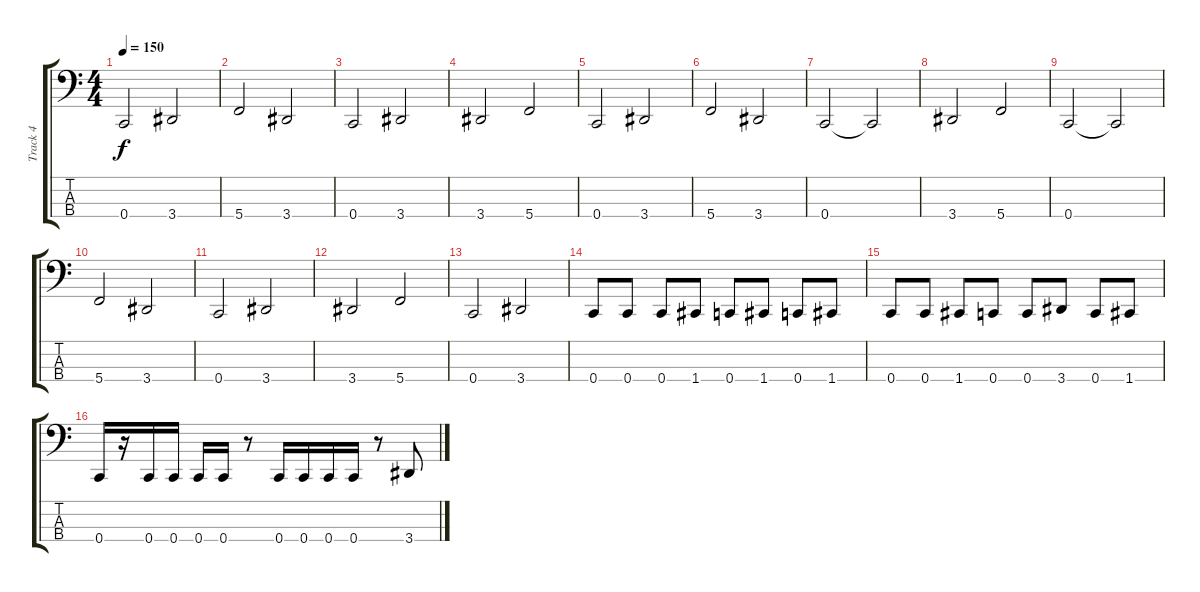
\track ("Track 4" "Track 4") {instrument electricbasspick}
\staff {score tabs}
\tuning (F2 C2 G1 C1) {hide}
\ts (4 4)
\tempo 150
\clef f4
\ks c
0.4.2{dy f} 3.4.2 |
5.4.2 3.4.2 |
0.4.2 3.4.2 |
3.4.2 5.4.2 |
0.4.2 3.4.2 |
5.4.2 3.4.2 |
0.4.2 0.4{t}.2 |
3.4.2 5.4.2 |
0.4.2 0.4{t}.2 |
5.4.2 3.4.2 |
0.4.2 3.4.2 |
3.4.2 5.4.2 |
0.4.2 3.4.2 |
0.4.8 0.4.8 0.4.8 1.4.8 0.4.8 1.4.8 0.4.8 1.4.8 |
0.4.8 0.4.8 1.4.8 0.4.8 0.4.8 3.4.8 0.4.8 1.4.8 |
0.4.16 r.16 0.4.16 0.4.16 0.4.16 0.4.16 r.8 0.4.16 0.4.16 0.4.16 0.4.16 r.8 3.4.8
